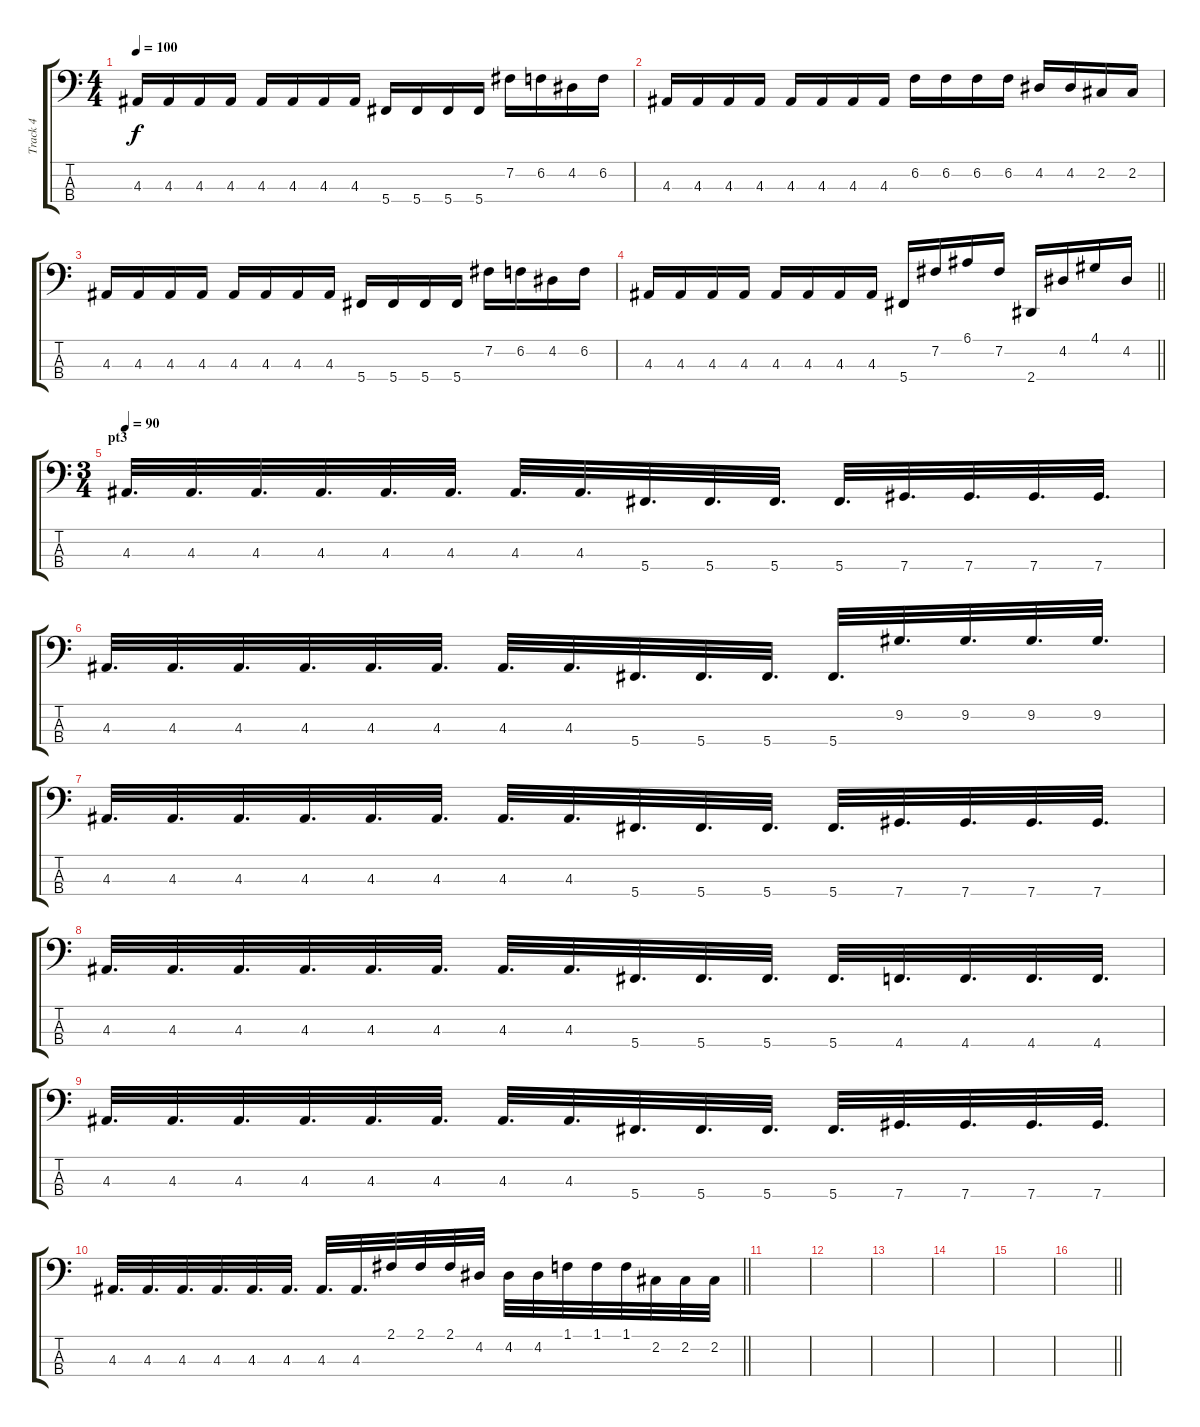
\track ("Track 4" "Track 4") {instrument electricbasspick}
\staff {score tabs}
\tuning (E2 B1 Gb1 Db1) {hide}
\ts (4 4)
\tempo 100
\clef f4
\ks c
4.3.16{dy f} 4.3.16 4.3.16 4.3.16 4.3.16 4.3.16 4.3.16 4.3.16 5.4.16 5.4.16 5.4.16 5.4.16 7.2.16 6.2.16 4.2.16 6.2.16 |
4.3.16 4.3.16 4.3.16 4.3.16 4.3.16 4.3.16 4.3.16 4.3.16 6.2.16 6.2.16 6.2.16 6.2.16 4.2.16 4.2.16 2.2.16 2.2.16 |
4.3.16 4.3.16 4.3.16 4.3.16 4.3.16 4.3.16 4.3.16 4.3.16 5.4.16 5.4.16 5.4.16 5.4.16 7.2.16 6.2.16 4.2.16 6.2.16 |
\barLineRight lightlight
4.3.16 4.3.16 4.3.16 4.3.16 4.3.16 4.3.16 4.3.16 4.3.16 5.4.16 7.2.16 6.1.16 7.2.16 2.4.16 4.2.16 4.1.16 4.2.16 |
\ts (3 4)
\section ("" "pt3")
\tempo 90
4.3.32{d} 4.3.32{d} 4.3.32{d} 4.3.32{d} 4.3.32{d} 4.3.32{d} 4.3.32{d} 4.3.32{d} 5.4.32{d} 5.4.32{d} 5.4.32{d} 5.4.32{d} 7.4.32{d} 7.4.32{d} 7.4.32{d} 7.4.32{d} |
4.3.32{d} 4.3.32{d} 4.3.32{d} 4.3.32{d} 4.3.32{d} 4.3.32{d} 4.3.32{d} 4.3.32{d} 5.4.32{d} 5.4.32{d} 5.4.32{d} 5.4.32{d} 9.2.32{d} 9.2.32{d} 9.2.32{d} 9.2.32{d} |
4.3.32{d} 4.3.32{d} 4.3.32{d} 4.3.32{d} 4.3.32{d} 4.3.32{d} 4.3.32{d} 4.3.32{d} 5.4.32{d} 5.4.32{d} 5.4.32{d} 5.4.32{d} 7.4.32{d} 7.4.32{d} 7.4.32{d} 7.4.32{d} |
4.3.32{d} 4.3.32{d} 4.3.32{d} 4.3.32{d} 4.3.32{d} 4.3.32{d} 4.3.32{d} 4.3.32{d} 5.4.32{d} 5.4.32{d} 5.4.32{d} 5.4.32{d} 4.4.32{d} 4.4.32{d} 4.4.32{d} 4.4.32{d} |
4.3.32{d} 4.3.32{d} 4.3.32{d} 4.3.32{d} 4.3.32{d} 4.3.32{d} 4.3.32{d} 4.3.32{d} 5.4.32{d} 5.4.32{d} 5.4.32{d} 5.4.32{d} 7.4.32{d} 7.4.32{d} 7.4.32{d} 7.4.32{d} |
\barLineRight lightlight
4.3.32{d} 4.3.32{d} 4.3.32{d} 4.3.32{d} 4.3.32{d} 4.3.32{d} 4.3.32{d} 4.3.32{d} 2.1.32 2.1.32 2.1.32 4.2.32 4.2.32 4.2.32 1.1.32 1.1.32 1.1.32 2.2.32 2.2.32 2.2.32 |
|
|
|
|
|
\barLineRight lightlight
